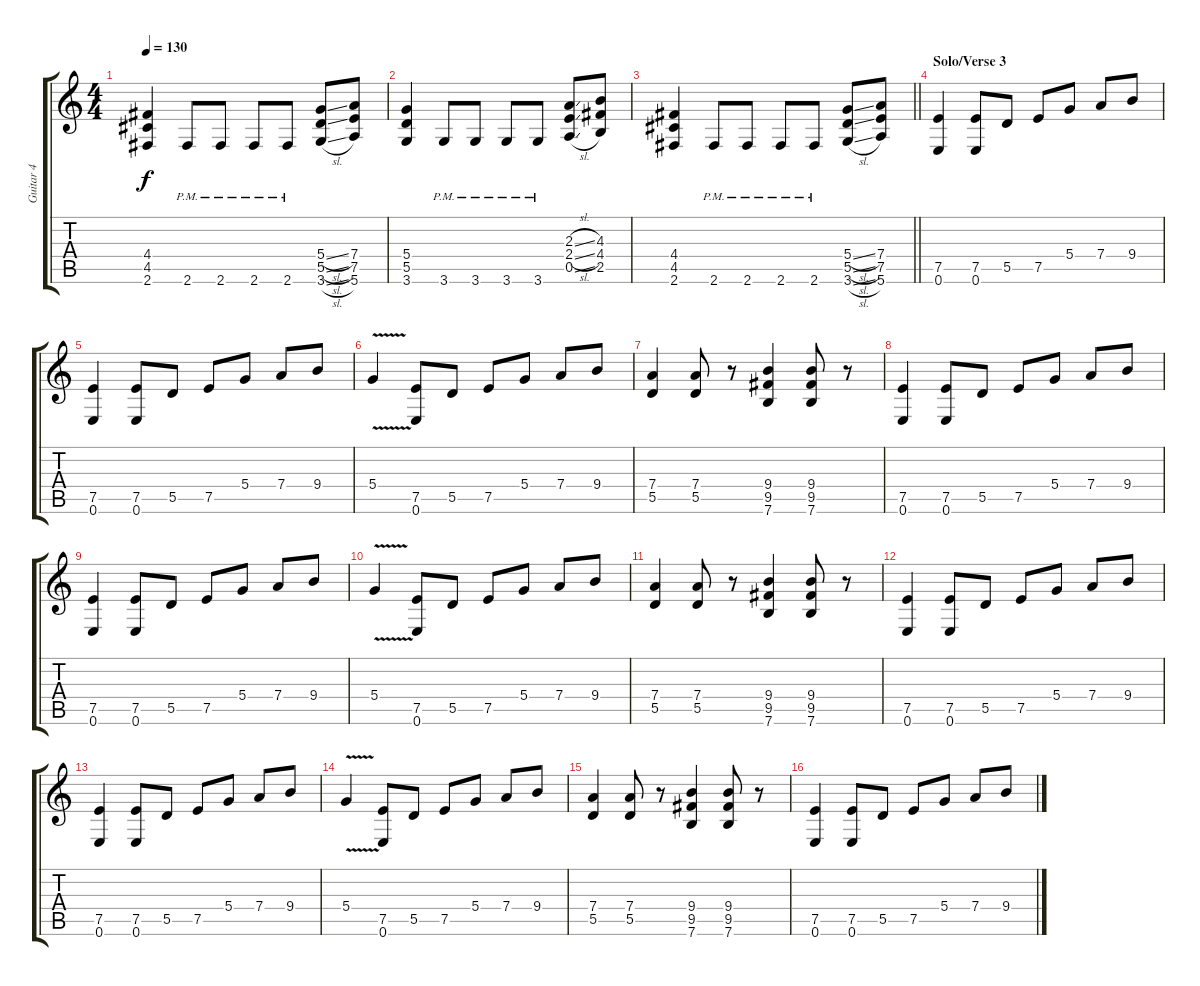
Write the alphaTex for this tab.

\track ("Guitar 4" "Guitar 4") {instrument distortionguitar}
\staff {score tabs}
\tuning (E4 B3 G3 D3 A2 E2) {hide}
\ts (4 4)
\tempo 130
\clef g2
\ks c
(4.4 4.5 2.6).4{dy f} 2.6{pm}.8 2.6{pm}.8 2.6{pm}.8 2.6{pm}.8 (5.4{sl} 5.5{sl} 3.6{sl}).8 (7.4 7.5 5.6).8 |
(5.4 5.5 3.6).4 3.6{pm}.8 3.6{pm}.8 3.6{pm}.8 3.6{pm}.8 (2.3{sl} 2.4{sl} 0.5{sl}).8 (4.3 4.4 2.5).8 |
\barLineRight lightlight
(4.4 4.5 2.6).4 2.6{pm}.8 2.6{pm}.8 2.6{pm}.8 2.6{pm}.8 (5.4{sl} 5.5{sl} 3.6{sl}).8 (7.4 7.5 5.6).8 |
\section ("" "Solo/Verse 3")
(7.5 0.6).4 (7.5 0.6).8 5.5.8 7.5.8 5.4.8 7.4.8 9.4.8 |
(7.5 0.6).4 (7.5 0.6).8 5.5.8 7.5.8 5.4.8 7.4.8 9.4.8 |
5.4{v}.4 (7.5 0.6).8 5.5.8 7.5.8 5.4.8 7.4.8 9.4.8 |
(7.4 5.5).4 (7.4 5.5).8 r.8 (9.4 9.5 7.6).4 (9.4 9.5 7.6).8 r.8 |
(7.5 0.6).4 (7.5 0.6).8 5.5.8 7.5.8 5.4.8 7.4.8 9.4.8 |
(7.5 0.6).4 (7.5 0.6).8 5.5.8 7.5.8 5.4.8 7.4.8 9.4.8 |
5.4{v}.4 (7.5 0.6).8 5.5.8 7.5.8 5.4.8 7.4.8 9.4.8 |
(7.4 5.5).4 (7.4 5.5).8 r.8 (9.4 9.5 7.6).4 (9.4 9.5 7.6).8 r.8 |
(7.5 0.6).4 (7.5 0.6).8 5.5.8 7.5.8 5.4.8 7.4.8 9.4.8 |
(7.5 0.6).4 (7.5 0.6).8 5.5.8 7.5.8 5.4.8 7.4.8 9.4.8 |
5.4{v}.4 (7.5 0.6).8 5.5.8 7.5.8 5.4.8 7.4.8 9.4.8 |
(7.4 5.5).4 (7.4 5.5).8 r.8 (9.4 9.5 7.6).4 (9.4 9.5 7.6).8 r.8 |
(7.5 0.6).4 (7.5 0.6).8 5.5.8 7.5.8 5.4.8 7.4.8 9.4.8
